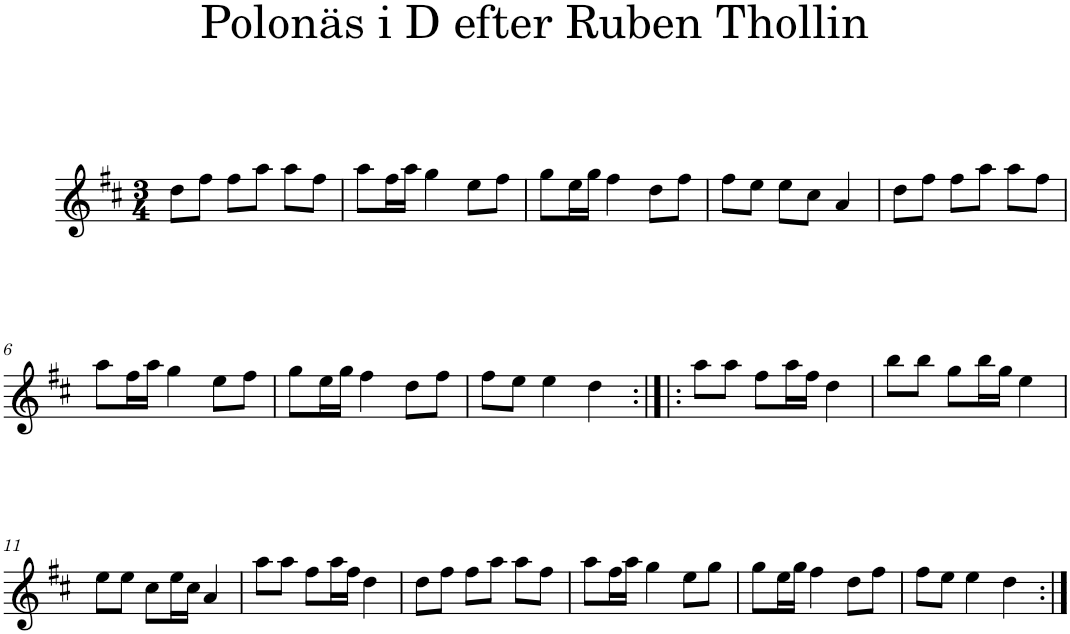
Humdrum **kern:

**kern
*part1
*staff1
*I"Piano
*I'Pno
*clefG2
*k[f#c#]
*D:
*M3/4
=1
8dd\L
8ff#\J
8ff#\L
8aa\J
8aa\L
8ff#\J
=2
8aa\L
16ff#\L
16aa\JJ
4gg\
8ee\L
8ff#\J
=3
8gg\L
16ee\L
16gg\JJ
4ff#\
8dd\L
8ff#\J
=4
8ff#\L
8ee\J
8ee\L
8cc#\J
4a/
=5
8dd\L
8ff#\J
8ff#\L
8aa\J
8aa\L
8ff#\J
!!LO:LB:g=z
=6
8aa\L
16ff#\L
16aa\JJ
4gg\
8ee\L
8ff#\J
=7
8gg\L
16ee\L
16gg\JJ
4ff#\
8dd\L
8ff#\J
=8
8ff#\L
8ee\J
4ee\
4dd\
=9:|!|:
8aa\L
8aa\J
8ff#\L
16aa\L
16ff#\JJ
4dd\
=10
8bb\L
8bb\J
8gg\L
16bb\L
16gg\JJ
4ee\
!!LO:LB:g=z
=11
8ee\L
8ee\J
8cc#\L
16ee\L
16cc#\JJ
4a/
=12
8aa\L
8aa\J
8ff#\L
16aa\L
16ff#\JJ
4dd\
=13
8dd\L
8ff#\J
8ff#\L
8aa\J
8aa\L
8ff#\J
=14
8aa\L
16ff#\L
16aa\JJ
4gg\
8ee\L
8gg\J
=15
8gg\L
16ee\L
16gg\JJ
4ff#\
8dd\L
8ff#\J
=16
8ff#\L
8ee\J
4ee\
4dd\
=:|!
*-
